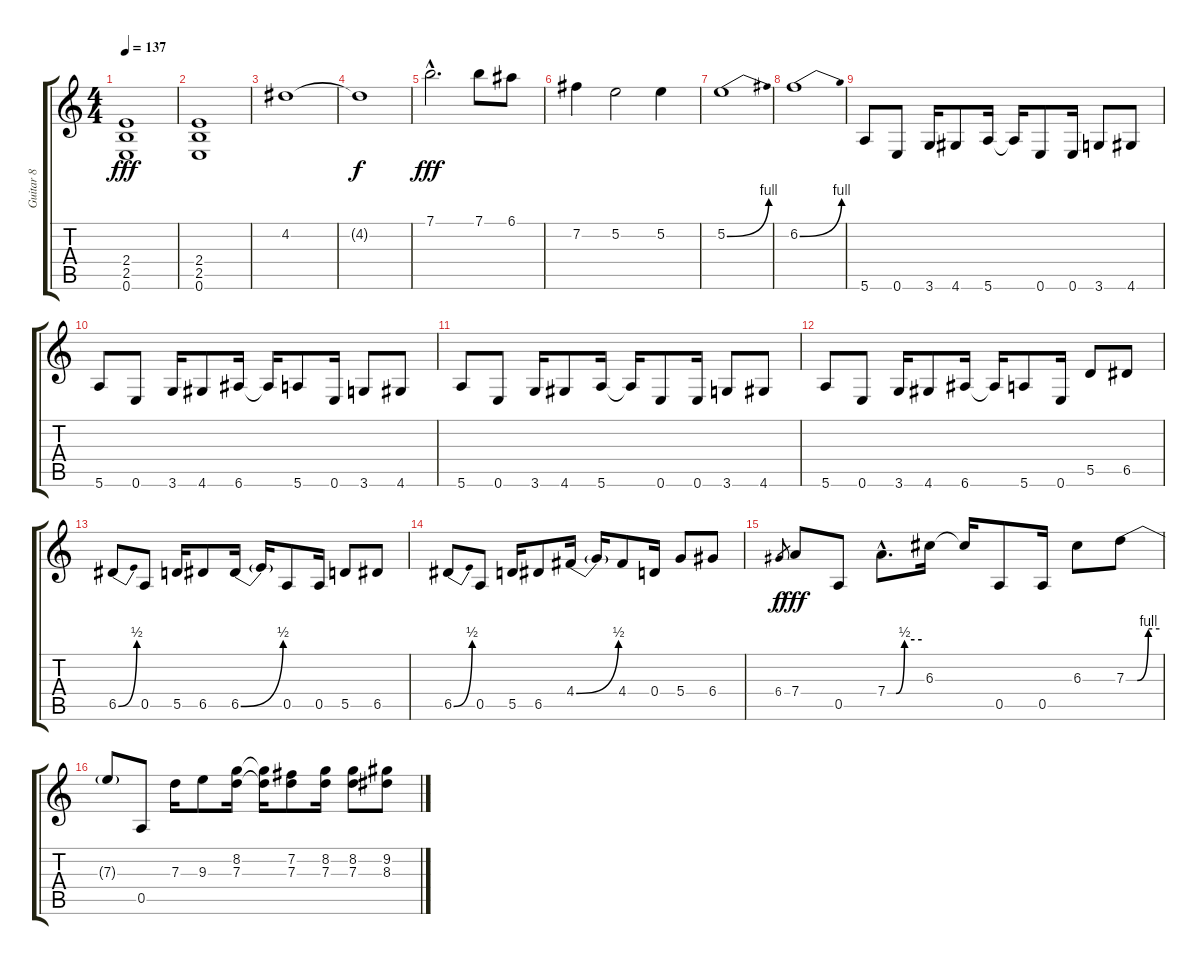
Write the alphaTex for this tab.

\track ("Guitar 8" "Guitar 8") {instrument distortionguitar}
\staff {score tabs}
\tuning (E4 B3 G3 D3 A2 E2) {hide}
\ts (4 4)
\tempo 137
\clef g2
\ks c
(2.4 2.5 0.6).1{dy fff} |
(2.4 2.5 0.6).1 |
4.2.1 |
4.2{t}.1{dy f} |
7.1{hac}.2{d dy fff} 7.1.8 6.1.8 |
7.2.4 5.2.2 5.2.4 |
5.2{be (bend 0 0 60 4)}.1 |
6.2{be (bend 0 0 60 4)}.1 |
5.6.8 0.6.8 3.6.16 4.6.8 5.6.16 5.6{t}.16 0.6.8 0.6.16 3.6.8 4.6.8 |
5.6.8 0.6.8 3.6.16 4.6.8 6.6.16 6.6{t}.16 5.6.8 0.6.16 3.6.8 4.6.8 |
5.6.8 0.6.8 3.6.16 4.6.8 5.6.16 5.6{t}.16 0.6.8 0.6.16 3.6.8 4.6.8 |
5.6.8 0.6.8 3.6.16 4.6.8 6.6.16 6.6{t}.16 5.6.8 0.6.16 5.5.8 6.5.8 |
6.5{be (bend 0 0 60 2)}.8 0.5.8 5.5.16 6.5.8 6.5{be (bend 0 0 60 2)}.16 6.5{t}.16 0.5.8 0.5.16 5.5.8 6.5.8 |
6.5{be (bend 0 0 60 2)}.8 0.5.8 5.5.16 6.5.8 4.4{be (bend 0 0 60 2)}.16 4.4{t}.16 4.4.8 0.4.16 5.4.8 6.4.8 |
6.4.8{gr dy f} 7.4.8{dy fff} 0.5.8 7.4{be (custom 0 0 15 0 30 2 60 2) hac}.8{d} 6.3.16 6.3{t}.16 0.5.8 0.5.16 6.3.8 7.3{be (custom 0 0 20 0 40 4 60 4)}.8 |
7.3{t}.8 0.5.8 7.3.16 9.3.8 (8.2 7.3).16 (8.2{t} 7.3{t}).16 (7.2 7.3).8 (8.2 7.3).16 (8.2 7.3).8 (9.2 8.3).8
